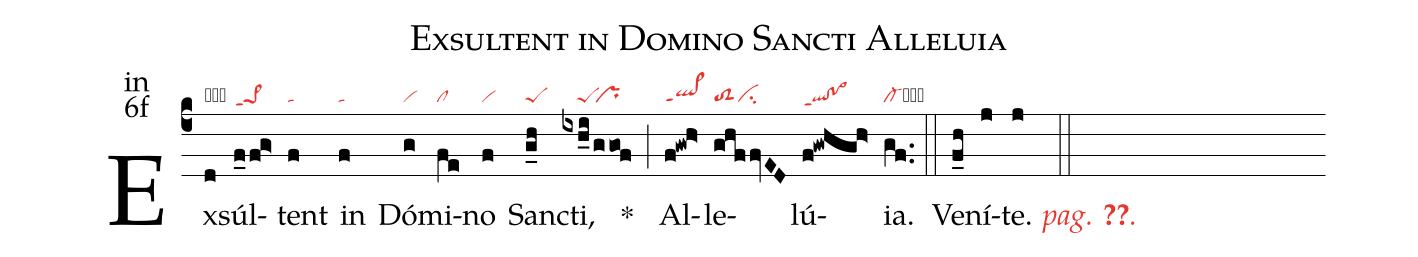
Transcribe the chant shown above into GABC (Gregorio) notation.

name:Exsultent in Domino Sancti Alleluia;
office-part:in;
mode:6f;
nabc-lines:1;
%%
(c4) Ex(d|obta)súl(f_0fg>|pe>1ppt1)tent(f|ta) in(f|ta) Dó(g|vi)mi(fe|cl)no(f|vi) Sanc(g_h|peS)ti,(ixh_i/ggof|////peS`pr) <sp>*</sp>(;) Al(f@gw!h>|ql>ppt1)le(ghf/fvED|toS2ci)lú(f!gwhgh>|ql!po>ppt1){ia}.(gf..|cl-cb) (::) <nlba>Ve(f_h)ní(j)t{e}. <c><i>pag. <v>\pageref{M-ORIP6f}</v>.</i></c></nlba>(j ::)
